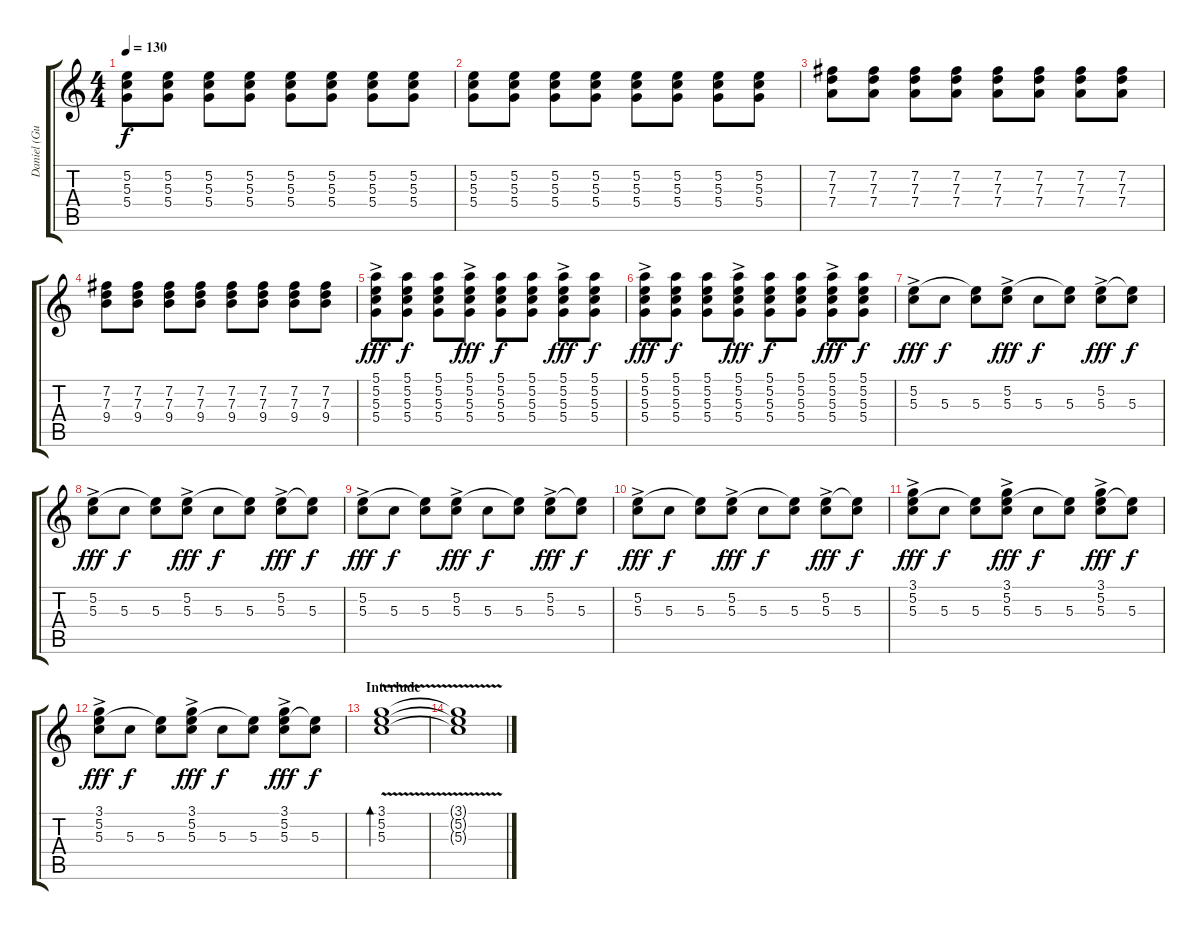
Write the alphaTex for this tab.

\track ("Daniel (Guitar)" "Daniel (Gu") {instrument overdrivenguitar}
\staff {score tabs}
\tuning (E4 B3 G3 D3 A2 E2) {hide}
\ts (4 4)
\tempo 130
\clef g2
\ks c
(5.2 5.3 5.4).8{dy f} (5.2 5.3 5.4).8 (5.2 5.3 5.4).8 (5.2 5.3 5.4).8 (5.2 5.3 5.4).8 (5.2 5.3 5.4).8 (5.2 5.3 5.4).8 (5.2 5.3 5.4).8 |
(5.2 5.3 5.4).8 (5.2 5.3 5.4).8 (5.2 5.3 5.4).8 (5.2 5.3 5.4).8 (5.2 5.3 5.4).8 (5.2 5.3 5.4).8 (5.2 5.3 5.4).8 (5.2 5.3 5.4).8 |
(7.2 7.3 7.4).8 (7.2 7.3 7.4).8 (7.2 7.3 7.4).8 (7.2 7.3 7.4).8 (7.2 7.3 7.4).8 (7.2 7.3 7.4).8 (7.2 7.3 7.4).8 (7.2 7.3 7.4).8 |
(7.2 7.3 9.4).8 (7.2 7.3 9.4).8 (7.2 7.3 9.4).8 (7.2 7.3 9.4).8 (7.2 7.3 9.4).8 (7.2 7.3 9.4).8 (7.2 7.3 9.4).8 (7.2 7.3 9.4).8 |
(5.1{ac} 5.2 5.3 5.4).8{dy fff} (5.1 5.2 5.3 5.4).8{dy f} (5.1 5.2 5.3 5.4).8 (5.1{ac} 5.2 5.3 5.4).8{dy fff} (5.1 5.2 5.3 5.4).8{dy f} (5.1 5.2 5.3 5.4).8 (5.1{ac} 5.2 5.3 5.4).8{dy fff} (5.1 5.2 5.3 5.4).8{dy f} |
(5.1{ac} 5.2 5.3 5.4).8{dy fff} (5.1 5.2 5.3 5.4).8{dy f} (5.1 5.2 5.3 5.4).8 (5.1{ac} 5.2 5.3 5.4).8{dy fff} (5.1 5.2 5.3 5.4).8{dy f} (5.1 5.2 5.3 5.4).8 (5.1{ac} 5.2 5.3 5.4).8{dy fff} (5.1 5.2 5.3 5.4).8{dy f} |
(5.2{ac} 5.3).8{dy fff} 5.3.8{dy f} (5.2{t} 5.3).8 (5.2{ac} 5.3).8{dy fff} 5.3.8{dy f} (5.2{t} 5.3).8 (5.2{ac} 5.3).8{dy fff} (5.2{t} 5.3).8{dy f} |
(5.2{ac} 5.3).8{dy fff} 5.3.8{dy f} (5.2{t} 5.3).8 (5.2{ac} 5.3).8{dy fff} 5.3.8{dy f} (5.2{t} 5.3).8 (5.2{ac} 5.3).8{dy fff} (5.2{t} 5.3).8{dy f} |
(5.2{ac} 5.3).8{dy fff} 5.3.8{dy f} (5.2{t} 5.3).8 (5.2{ac} 5.3).8{dy fff} 5.3.8{dy f} (5.2{t} 5.3).8 (5.2{ac} 5.3).8{dy fff} (5.2{t} 5.3).8{dy f} |
(5.2{ac} 5.3).8{dy fff} 5.3.8{dy f} (5.2{t} 5.3).8 (5.2{ac} 5.3).8{dy fff} 5.3.8{dy f} (5.2{t} 5.3).8 (5.2{ac} 5.3).8{dy fff} (5.2{t} 5.3).8{dy f} |
(3.1 5.2{ac} 5.3).8{dy fff} 5.3.8{dy f} (5.2{t} 5.3).8 (3.1 5.2{ac} 5.3).8{dy fff} 5.3.8{dy f} (5.2{t} 5.3).8 (3.1 5.2{ac} 5.3).8{dy fff} (5.2{t} 5.3).8{dy f} |
(3.1 5.2{ac} 5.3).8{dy fff} 5.3.8{dy f} (5.2{t} 5.3).8 (3.1 5.2{ac} 5.3).8{dy fff} 5.3.8{dy f} (5.2{t} 5.3).8 (3.1 5.2{ac} 5.3).8{dy fff} (5.2{t} 5.3).8{dy f} |
\section ("" "Interlude")
(3.1 5.2{v} 5.3).1{bd 120 volume 0} |
(3.1{t} 5.2{t} 5.3{t}).1
